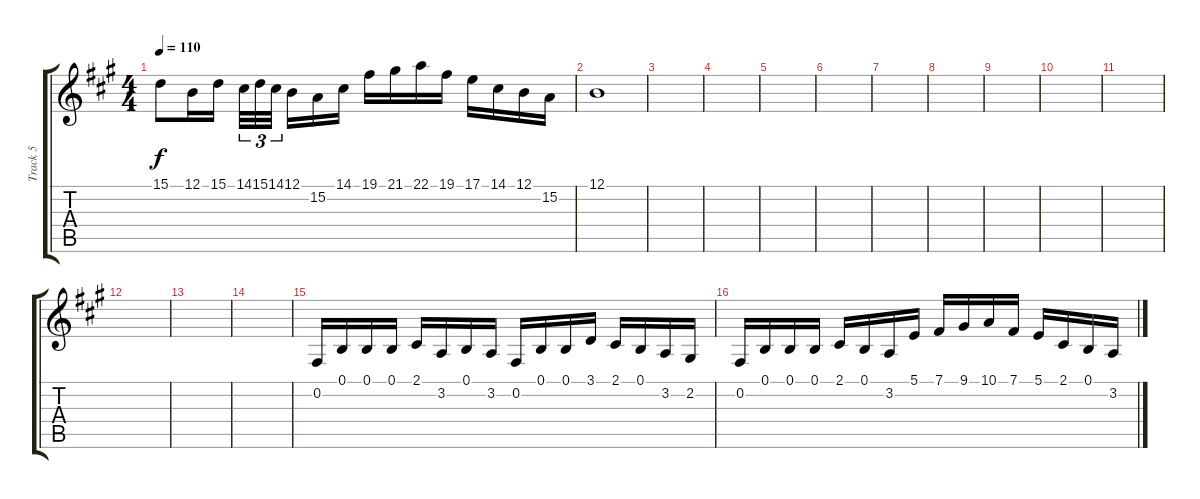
\track ("Track 5" "Track 5") {instrument violin}
\staff {score tabs}
\tuning (B3 Gb3 D3 A2 E2 B1) {hide}
\ts (4 4)
\tempo 110
\clef g2
\ks a
15.1.8{dy f} 12.1.16 15.1.16 14.1.32{tu (3 2)} 15.1.32{tu (3 2)} 14.1.32{tu (3 2) beam splitsecondary} 12.1.16 15.2.16 14.1.16 19.1.16 21.1.16 22.1.16 19.1.16 17.1.16 14.1.16 12.1.16 15.2.16 |
12.1.1 |
|
|
|
|
|
|
|
|
|
|
|
|
0.2.16 0.1.16 0.1.16 0.1.16 2.1.16 3.2.16 0.1.16 3.2.16 0.2.16 0.1.16 0.1.16 3.1.16 2.1.16 0.1.16 3.2.16 2.2.16 |
0.2.16 0.1.16 0.1.16 0.1.16 2.1.16 0.1.16 3.2.16 5.1.16 7.1.16 9.1.16 10.1.16 7.1.16 5.1.16 2.1.16 0.1.16 3.2.16
